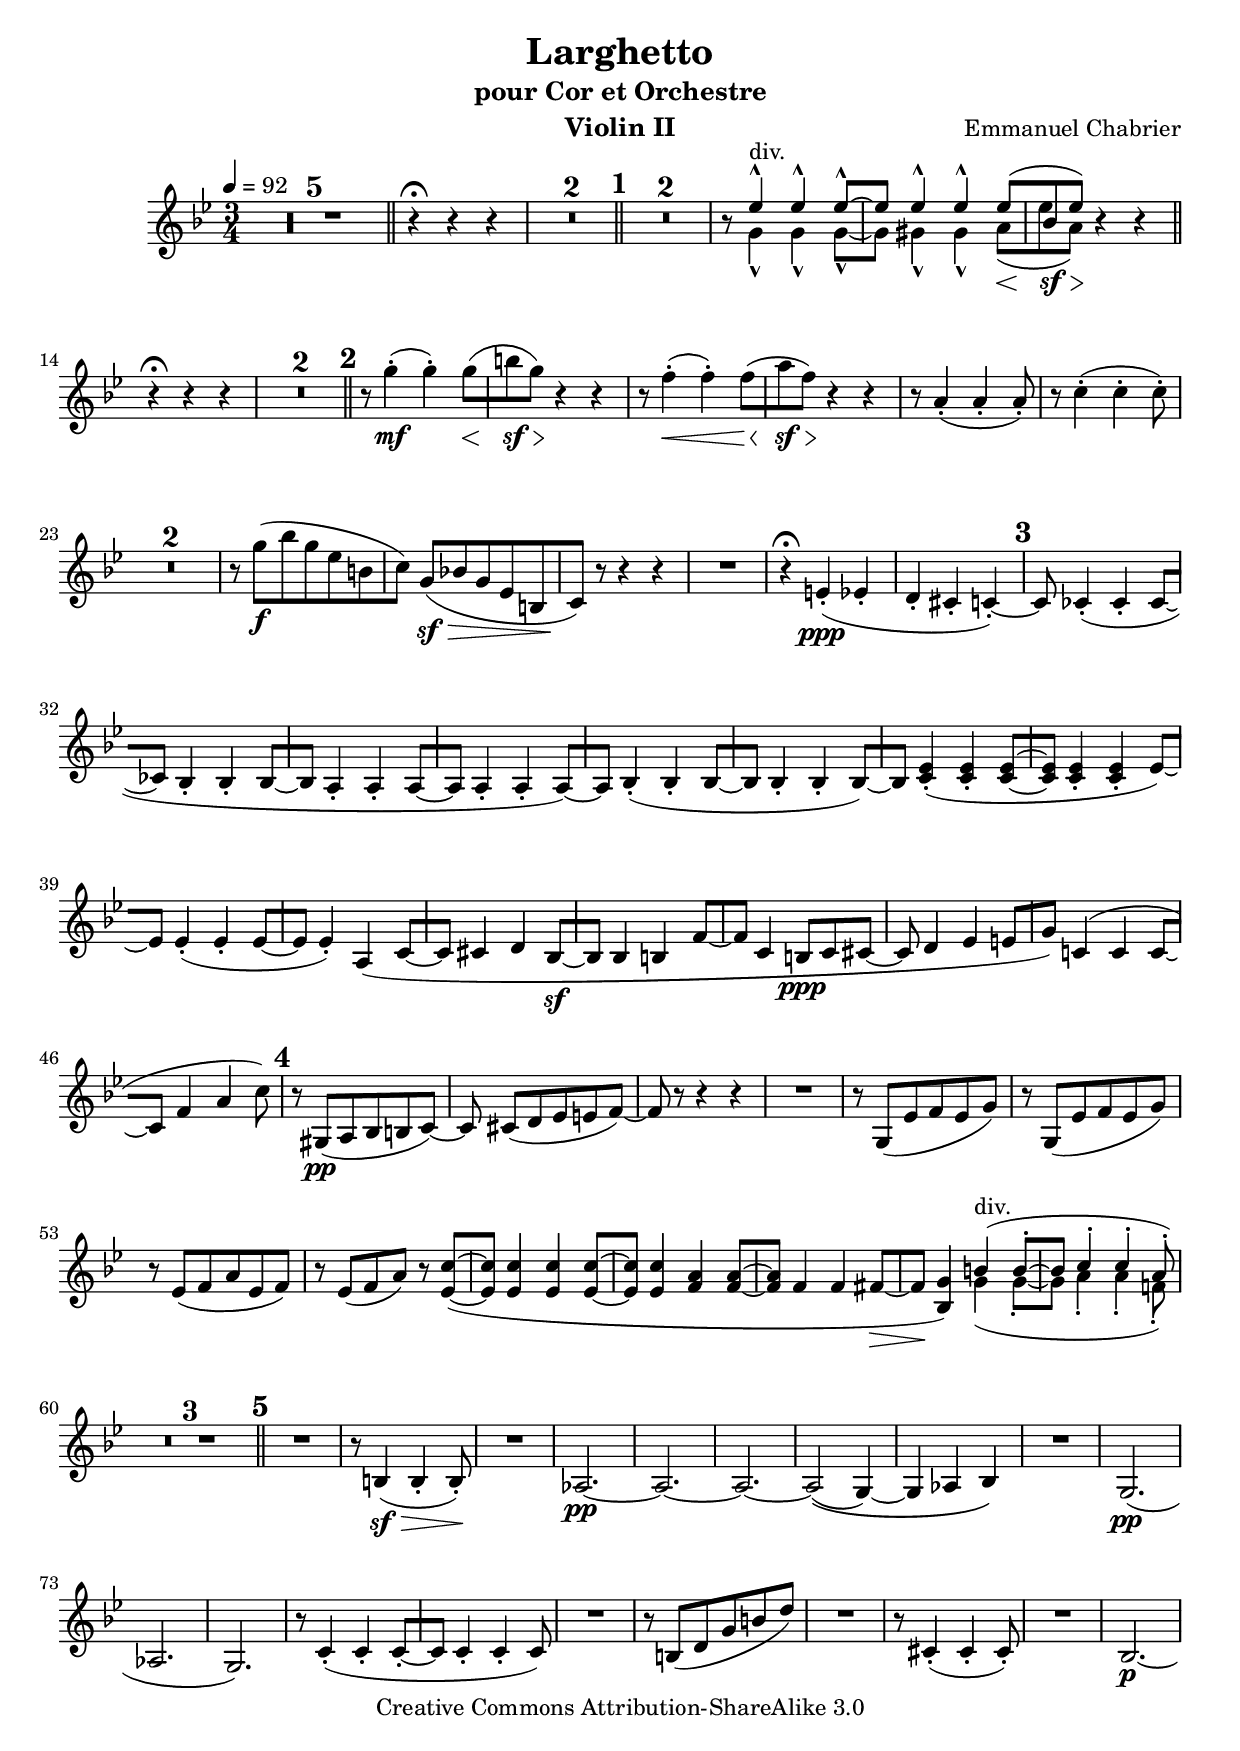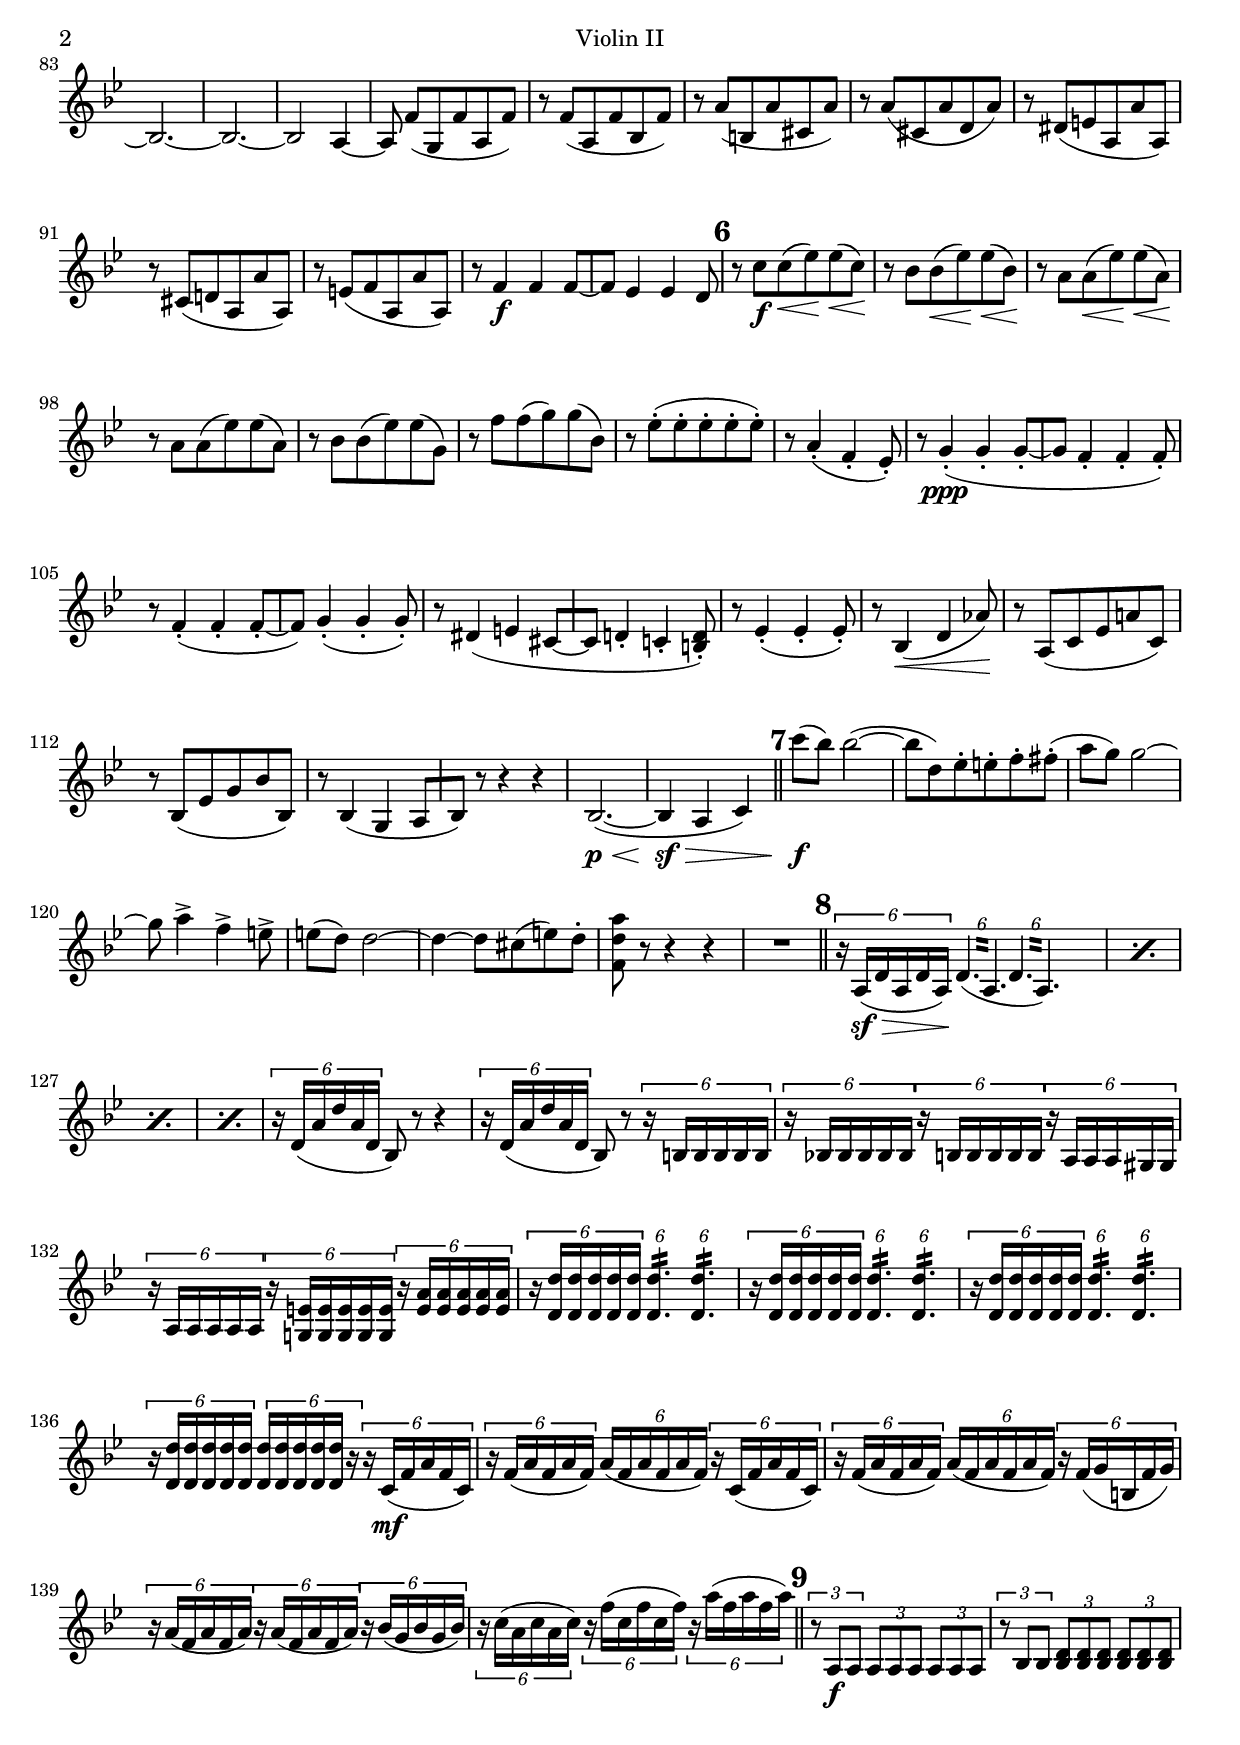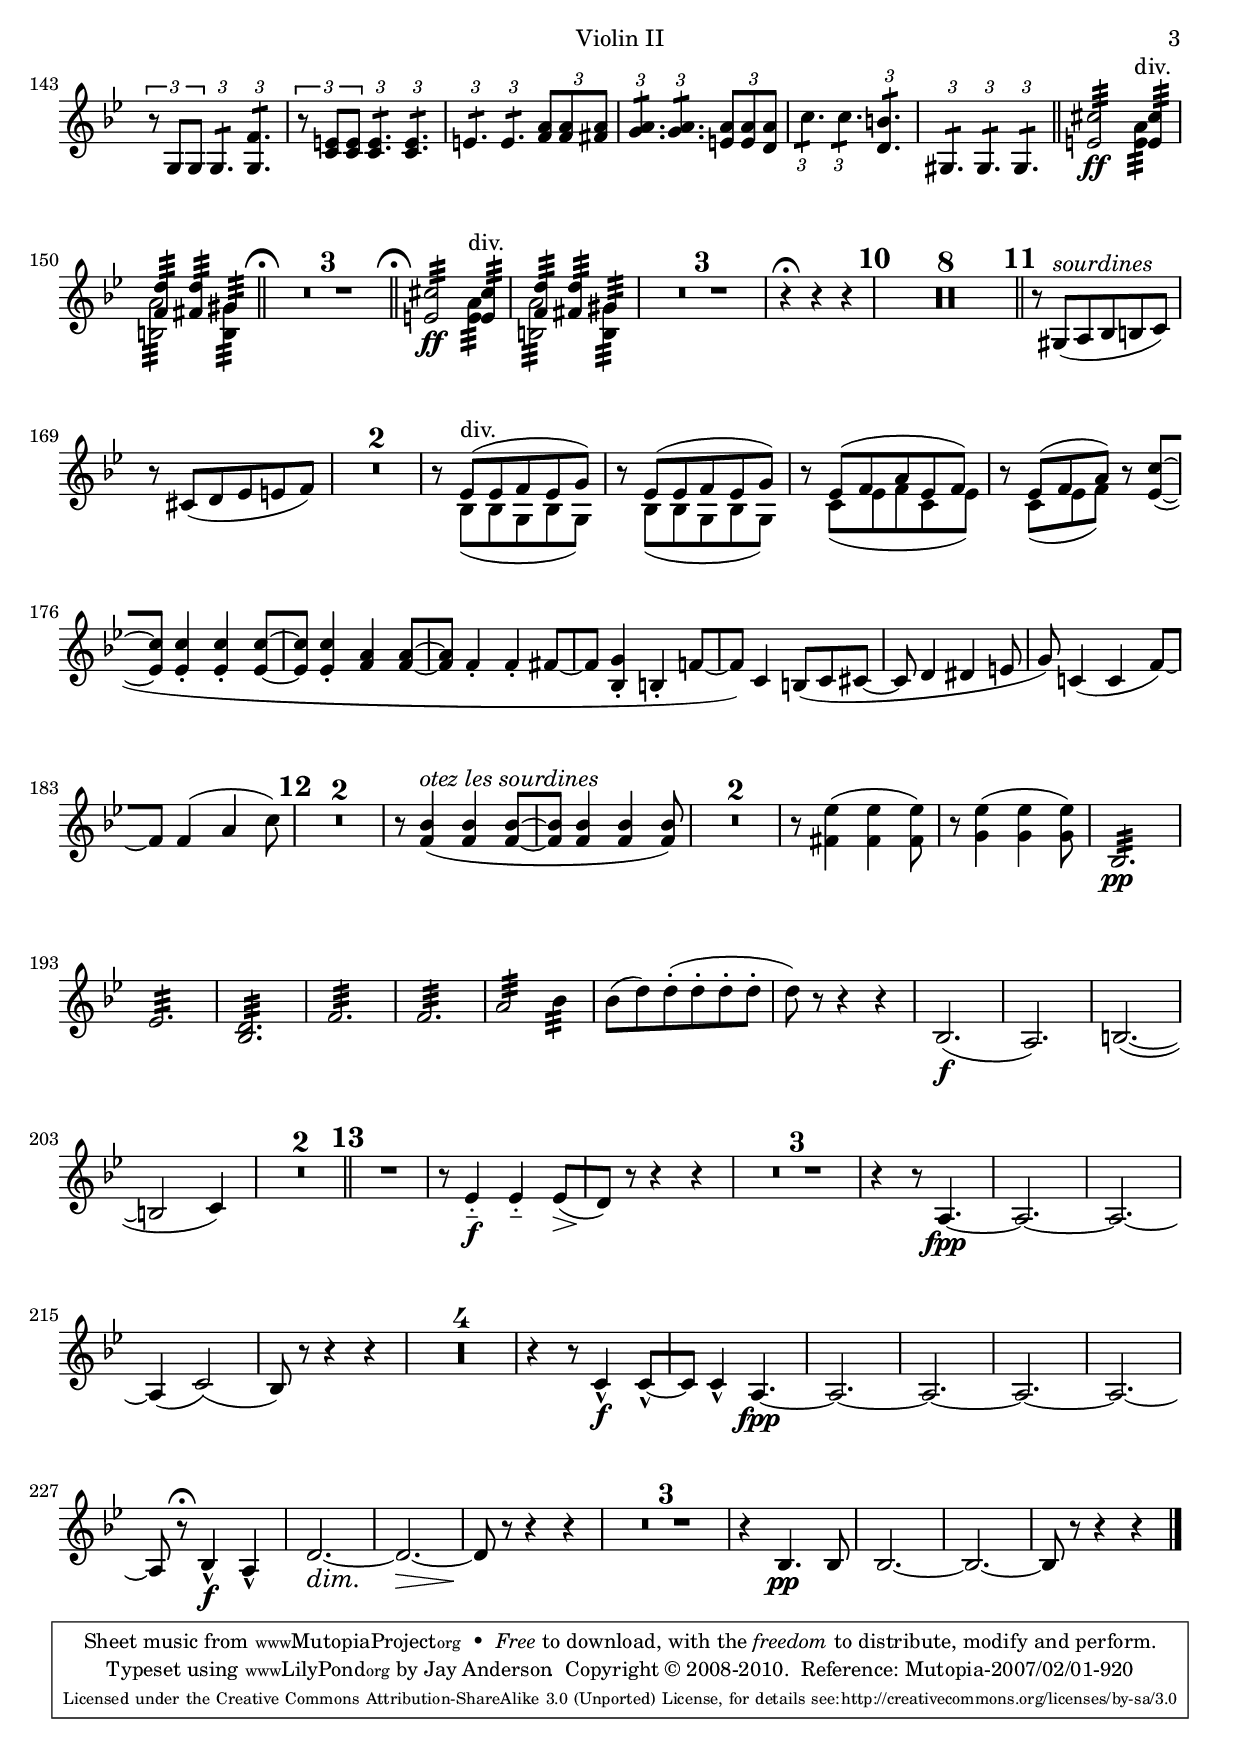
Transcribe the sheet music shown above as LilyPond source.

\version "2.13.18"

\include "defs.ily"
\version "2.13.37"

violinTwo = \relative c''
{
  \key bes \major
  R2.*5 |

  r4\fermata r r |
  R2.*2 |

  %A
  R2.*2 |
  r8 s1*0^\div
  <<
    {
      ees4-^ ees-^ ees8[~-^ |
      ees8] ees4-^ ees-^ ees8[(\< |
      bes\sf\> ees])\!
    }
    \\
    {
      g,4-^ g-^ g8[~-^ |
      g8] gis4-^ gis-^ a8[( |
      ees' a,])
    }
  >> r4 r |
  r4\fermata r r |
  R2.*2 |

  %B
  r8 g'4-.(\mf g-.) g8[(\< |
  b\sf\> g])\! r4 r |
  r8 f4-.(\< f-.) f8[(\< |
  a\sf\> f])\! r4 r |
  r8 a,4-.( a-. a8-.) |
  r8 c4-.( c-. c8-.) |
  R2.*2 |
  r8 g'[(\f bes g ees b |
  c]) g[(\sf\> bes g ees b |
  c])\! r8 r4 r |
  R2. |
  r4\fermata e4-.(\ppp ees-. |
  d-. cis-. c4~-.) |

  %C
  c8 ces4-.( ces-. ces8[~ |
  ces] bes4-. bes-. bes8[~ |
  bes] a4-. a-. a8[~ |
  a] a4-. a-. a8[~) |
  a] bes4-.( bes-. bes8[~ |
  bes] bes4-. bes-. bes8[~) |
  bes] <c ees>4-.( q-. q8[~ |
  q] q4-. q-. ees8[~) |
  ees] ees4-.( ees-. ees8[~ |
  ees] ees4-.) a,( c8[~ |
  c] cis4 d bes8[~\sf |
  bes] bes4 b f'8[~ |
  f] c4 b8[\ppp c cis]~( |
  cis] d4 ees e8[ |
  g]) c,4( c c8[~ |
  c] f4 a c8) |

  %D
  r8 gis,(\pp a bes b c~) |
  c cis[( d ees e f]~) |
  f8 r r4 r |
  R2. |
  r8 g,( ees' f ees g) |
  r g,( ees' f ees g) |
  r ees( f a ees f) |
  r ees( f a) r <c ees,>[~( |
  q] q4 q q8[~ |
  q] q4 <a f> q8[~ |
  q] f4 f
    \lengthenHairpin #4
    fis8[~\> |
  fis]\! <g bes,>4) s1*0^\div
  <<
    {
      b4( b8[~-. |
      b] c4-. c-. a8-.) |
    }
    \\
    {
      g4( g8[~-. |
      g] a4-. a-. f8-.) |
    }
  >> |
  R2.*3 |

  %E
  R2. |
  r8 b,4(\sf\> b-. b8-.)\! |
  R2. |
  aes2.~\pp |
  aes~ |
  aes~ |
  aes2(\( g4~) |
  g aes bes\) |
  R2. |
  g2.(\pp |
  aes |
  g) |
  r8 c4-.( c-. c8[~-. |
  c] c4-. c-. c8) |
  R2. |
  r8 b( d g b d) |
  R2. |
  r8 cis,4-.( cis-. cis8-.) |
  R2. |
  bes2.~\p |
  bes~ |
  bes~ |
  bes2 a4~ |
  a8 f'[( g, f' a, f']) |
  r f( a, f' bes, f') |
  r a( b, a' cis, a') |
  r a( cis, a' d, a') |
  r dis,( e a, a' a,) |
  r cis( d a a' a,) |
  r e'( f a, a' a,) |
  r8 f'4\f f f8[~ |
  f] ees4 ees d8 |

  %F
  r c'\f c(\< ees)\! ees(\< c)\! |
  r bes bes(\< ees)\! ees(\< bes)\! |
  r a a(\< ees')\! ees(\< a,)\! |
  r a a( ees') ees( a,) |
  r bes bes( ees) ees( g,) |
  r f' f( g) g( bes,) |
  r ees-.( ees-. ees-. ees-. ees-.) |
  r8 a,4-.( f-. ees8-.) |
  r8 g4-.(\ppp g-. g8[~-. |
  g] f4-. f-. f8-.) |
  r8 f4-.( f-. f8[~-. |
  f]) g4-.( g-. g8-.) |
  r8 dis4( e cis8[~ |
  cis] d4-. c-. <b d>8-.) |
  r8 ees4-.( ees-. ees8-.) |
  r8 bes4(\< d aes'8)\! |
  r8 a,( c ees a c,) |
  r8 bes( ees g bes bes,) |
  r8 bes4( g a8[ |
  bes]) r r4 r |
  bes2.~(\p\< |
  bes4\sf\> a c) |

  %G
  c''8(\f bes) bes2~( |
  bes8 d,) ees-. e-. f-. fis-.( |
  a g) g2~ |
  g8 a4-> f-> e8-> |
  e( d) d2~ |
  d4~ d8 cis8( e) d-. |
  <f, d' a'>8 r r4 r |
  R2. |

  %H
  \repeat percent 4
  {
    \times 4/6 {r16 a,(\sf\> d a d a)\!}
    <<
      {s16*4/6( s16*4/6*10 s16*4/6)}
      \repeat unfold 2 \times 4/6{\repeat tremolo 3 {d a}}
    >> |
  }
  \times 4/6 {r16 d( a' d a d,} bes8) r r4 |
  \times 4/6 {r16 d( a' d a d,} bes8) r \times 4/6 {r16 b b b b b} |
  \times 4/6 {r16 bes bes bes bes bes} \times 4/6 {r16 b b b b b} \times 4/6 {r16 a a a gis gis} |
  \times 4/6 {r16 a a a a a} \times 4/6 {r16 <g e'> q q q q} \times 4/6 {r16 <e' a> q q q q} |
  \repeat unfold 3
  {
    \times 4/6 {r16 <d d'> q q q q}
    \repeat unfold 2 \times 4/6 {\repeat tremolo 6 q} |
  }
  \times 4/6 {r16 q q q q q} \times 4/6 {q16 q q q q r} \times 4/6 {r16 c(\mf f a f c)} |
  \times 4/6 {r16 f( a f a f)} \times 4/6 {a( f a f a f)} \times 4/6 {r c( f a f c)} |
  \times 4/6 {r16 f( a f a f)} \times 4/6 {a( f a f a f)} \times 4/6 {r f( g b, f' g)} |
  \times 4/6 {r16 a( f a f a)} \times 4/6 {r16 a( f a f a)} \times 4/6 {r bes( g bes g bes)} |
  \times 4/6 {r16 c( a c a c)} \times 4/6 {r16 f( c f c f)} \times 4/6 {r a( f a f a)} |

  %I
  \times 2/3 {r8 a,,\f a} \repeat unfold 2 \times 2/3 {a a a} |
  \times 2/3 {r8 bes bes} \repeat unfold 2 \times 2/3 {<bes d> q q} |
  \times 2/3 {r8 g g} \times 2/3 {\repeat tremolo 3 g8} \times 2/3 {\repeat tremolo 3 <g f'>} |
  \times 2/3 {r8 <c e> q} \times 2/3 {\repeat tremolo 3 q8} \times 2/3 {\repeat tremolo 3 q} |
  \repeat unfold 2 \times 2/3 {\repeat tremolo 3 e8} \times 2/3 {<f a>8 q <fis a>} |
  \repeat unfold 2 \times 2/3 {\repeat tremolo 3 <g a>8} \times 2/3 {<e a>8 q <d a'>} |
  \repeat unfold 2 \times 2/3 {\repeat tremolo 3 c'8} \times 2/3 {\repeat tremolo 3 <d, b'>8} |
  \repeat unfold 3 \times 2/3 {\repeat tremolo 3 gis,8} |
  s1*0\ff \repeat tremolo 16 <e' cis'>32
  s1*0^\div
  <<
    {
      \repeat tremolo 8 <e cis'>32 |
      \repeat tremolo 8 <f d'>32 \repeat tremolo 8 <fis d'>32 \repeat tremolo 8 gis32 |
    }
    \\
    {
      \repeat tremolo 8 <e a>32 |
      \repeat tremolo 16 <b a'>32 \repeat tremolo 8 <b gis'>32 |
    }
  >> |

  %J
  R2.*3 |
  s1*0\ff \repeat tremolo 16 <e cis'>32
  s1*0^\div
  <<
    {
      \repeat tremolo 8 <e cis'>32 |
      \repeat tremolo 8 <f d'>32 \repeat tremolo 8 <fis d'>32 \repeat tremolo 8 gis32 |
    }
    \\
    {
      \repeat tremolo 8 <e a>32 |
      \repeat tremolo 16 <b a'>32 \repeat tremolo 8 <b gis'>32 |
    }
  >> |
  R2.*3 |
  r4\fermata r r |

  %K
  R2.*8 |

  %L
  r8 gis8(^\sourdines a bes b c) |
  r8 cis( d ees e f) |
  R2.*2 |
  r8 s1*0^\div << {ees8( ees f ees g)} \\ {bes,( bes g bes g)} >> |
  r8 << {ees'8( ees f ees g)} \\ {bes,( bes g bes g)} >> |
  r8 << {ees'8( f a ees f)} \\ {c( ees f c ees)} >> |
  r8 << {ees8[( f a])} \\ {c,[( ees f])} >> r <ees c'>8[~( |
  q] q4-. q-. q8[~ |
  q] q4-. <f a> q8[~ |
  q] f4-. f-. fis8[~ |
  fis] <bes, g'>4-. b-. f'8[~ |
  f]) c4 b8( c cis~ |
  cis d4 dis e8 |
  g) c,4( c f8[~) |
  f] f4( a c8) |
  %M
  R2.*2 |
  r8 <f, bes>4(^\otezLesSourdines q q8[~ |
  q] q4 q q8) |
  R2.*2 |
  r8 <fis ees'>4( q q8) |
  r8 <g ees'>4( q q8) |
  s1*0\pp \repeat tremolo 24 bes,32 |
  \repeat tremolo 24 ees |
  \repeat tremolo 24 <d bes> |
  \repeat tremolo 24 f |
  \repeat tremolo 24 f |
  \repeat tremolo 16 a \repeat tremolo 8 bes |
  bes8( d) d8-.( d-. d-. d-. |
  d) r r4 r |
  bes,2.(\f |
  a) |
  b2.~( |
  b2 c4) |
  R2.*2 |

  %N
  R2. |
  r8 ees4-_\f ees-_ ees8[(\> |
  d])\! r r4 r |
  R2.*3 |
  r4 r8 a4.~\fpp |
  a2.~ |
  a2.~ |
  a4( c2)( |
  bes8) r r4 r |
  R2.*4 |
  r4 r8 c4-^\f c8[~-^ |
  c] c4-^ a4.~\fpp |
  \repeat unfold 4 {a2.~} |
  a8 r\fermata bes4-^\f a-^ |
  d2.~\justDim |
  d~\> |
  d8\! r r4 r |
  R2.*3 |
  r4 bes4.\pp bes8 |
  bes2.~ |
  bes2.~ |
  bes8 r r4 r |
}


instrument = "Violin II"
notes = \violinTwo

\version "2.13.18"

\include "defs.ily"

\include "header.ily"
\score
{
  \new Staff { << \notes \outline >> }
}


